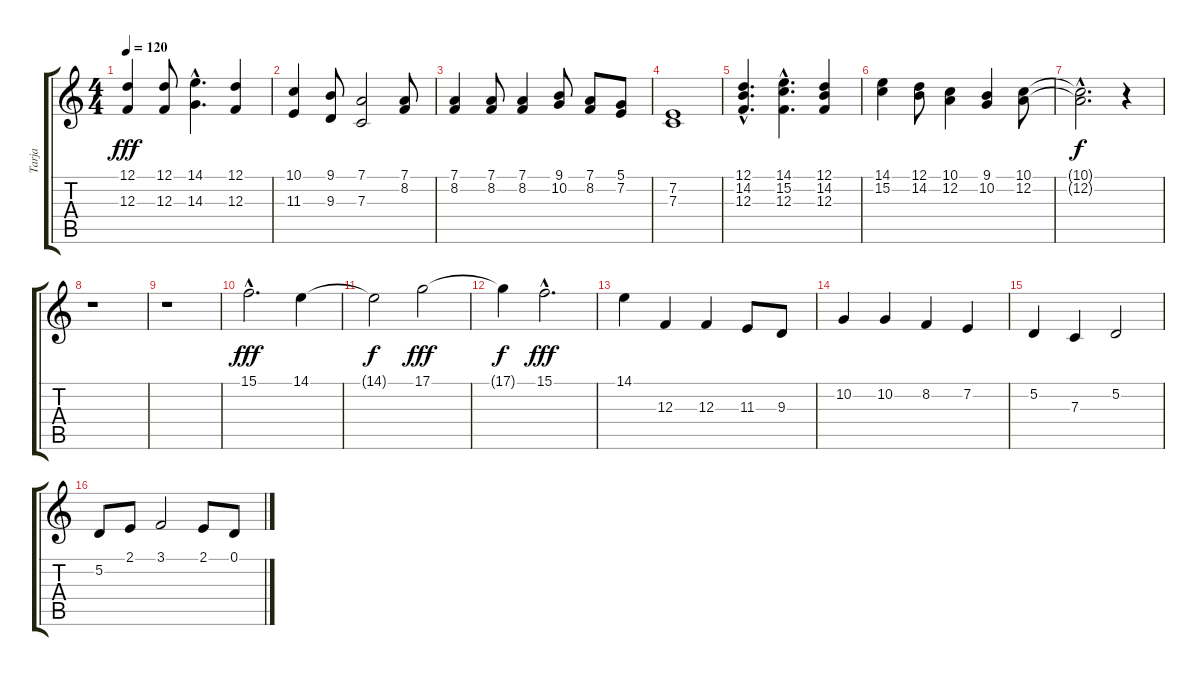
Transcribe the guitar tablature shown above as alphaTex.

\track ("Tarja" "Tarja") {instrument lead6voice}
\staff {score tabs}
\tuning (D4 A3 F3 C3 G2 D2) {hide}
\ts (4 4)
\tempo 120
\clef g2
\ks c
(12.1 12.3).4{dy fff} (12.1 12.3).8 (14.1{hac} 14.3{hac}).4{d} (12.1 12.3).4 |
(10.1 11.3).4 (9.1 9.3).8 (7.1 7.3).2 (7.1 8.2).8 |
(7.1 8.2).4 (7.1 8.2).8 (7.1 8.2).4 (9.1 10.2).8 (7.1 8.2).8 (5.1 7.2).8 |
(7.2 7.3).1 |
(12.1{hac} 14.2{hac} 12.3{hac}).4{d} (14.1{hac} 15.2{hac} 12.3{hac}).4{d} (12.1 14.2 12.3).4 |
(14.1 15.2).4 (12.1 14.2).8 (10.1 12.2).4 (9.1 10.2).4 (10.1 12.2).8 |
(10.1{hac t} 12.2{hac t}).2{d dy f} r.4 |
r.1 |
r.1 |
15.1{hac}.2{d dy fff} 14.1.4 |
14.1{t}.2{dy f} 17.1.2{dy fff} |
17.1{t}.4{dy f} 15.1{hac}.2{d dy fff} |
14.1.4 12.3.4 12.3.4 11.3.8 9.3.8 |
10.2.4 10.2.4 8.2.4 7.2.4 |
5.2.4 7.3.4 5.2.2 |
5.2.8 2.1.8 3.1.2 2.1.8 0.1.8
